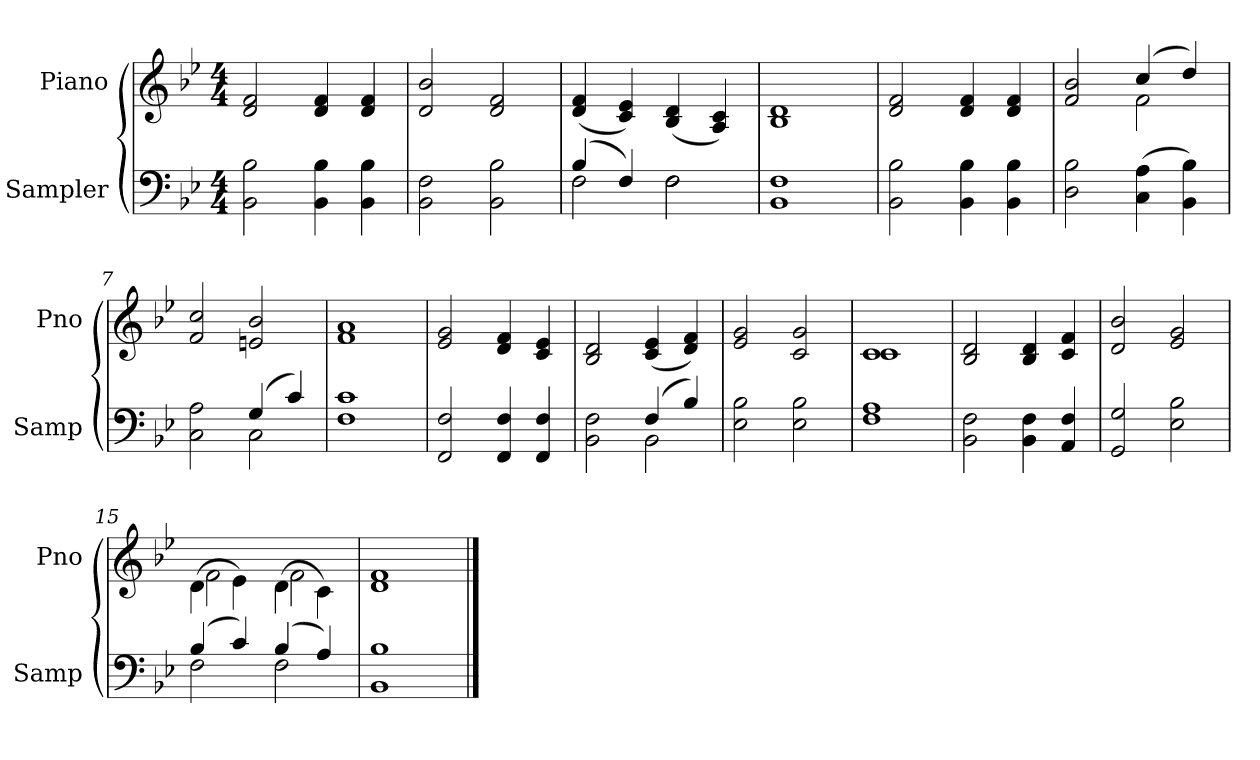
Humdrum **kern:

**kern	**kern
*part2	*part1
*staff2	*staff1
*I"Sampler	*I"Piano
*I'Samp	*I'Pno
*clefF4	*clefG2
*k[b-e-]	*k[b-e-]
*B-:	*B-:
*M4/4	*M4/4
=1	=1
2BB- 2B-	2d 2f
4BB- 4B-	4d 4f
4BB- 4B-	4d 4f
=2	=2
2BB- 2F	2d 2b-
2BB- 2B-	2d 2f
=3	=3
*^	*
(4B-/	2F	(4d 4f
4F/)	.	4c 4e-)
2F\	2F	(4B- 4d
.	.	4A 4c)
*v	*v	*
=4	=4
1BB- 1F	1B- 1d
=5	=5
2BB- 2B-	2d 2f
4BB- 4B-	4d 4f
4BB- 4B-	4d 4f
=6	=6
*	*^
2D 2B-	2f 2b-	2ryy
(4C 4A	(4cc/	2f
4BB- 4B-)	4dd/)	.
*	*v	*v
=7	=7
*^	*
2C 2A	2ryy	2f 2cc
(4G/	2C	2en 2b-
4c/)	.	.
*v	*v	*
=8	=8
1F 1c	1f 1a
=9	=9
2FF 2F	2e- 2g
4FF 4F	4d 4f
4FF 4F	4c 4e-
=10	=10
*^	*
2BB- 2F	2ryy	2B- 2d
(4F/	2BB-	(4c 4e-
4B-/)	.	4d 4f)
*v	*v	*
=11	=11
2E- 2B-	2e- 2g
2E- 2B-	2c 2g
=12	=12
*	*^
1F 1A	1c/	1c
*	*v	*v
=13	=13
2BB- 2F	2B- 2d
4BB- 4F	4B- 4d
4AA 4F	4c 4f
=14	=14
2GG 2G	2d 2b-
2E- 2B-	2e- 2g
=15	=15
*^	*^
(4B-/	2F	(4d\	2f
4c/)	.	4e-\)	.
(4B-/	2F	(4d\	2f
4A/)	.	4c\)	.
*v	*v	*	*
*	*v	*v
=16	=16
1BB- 1B-	1d 1f
==	==
*-	*-
